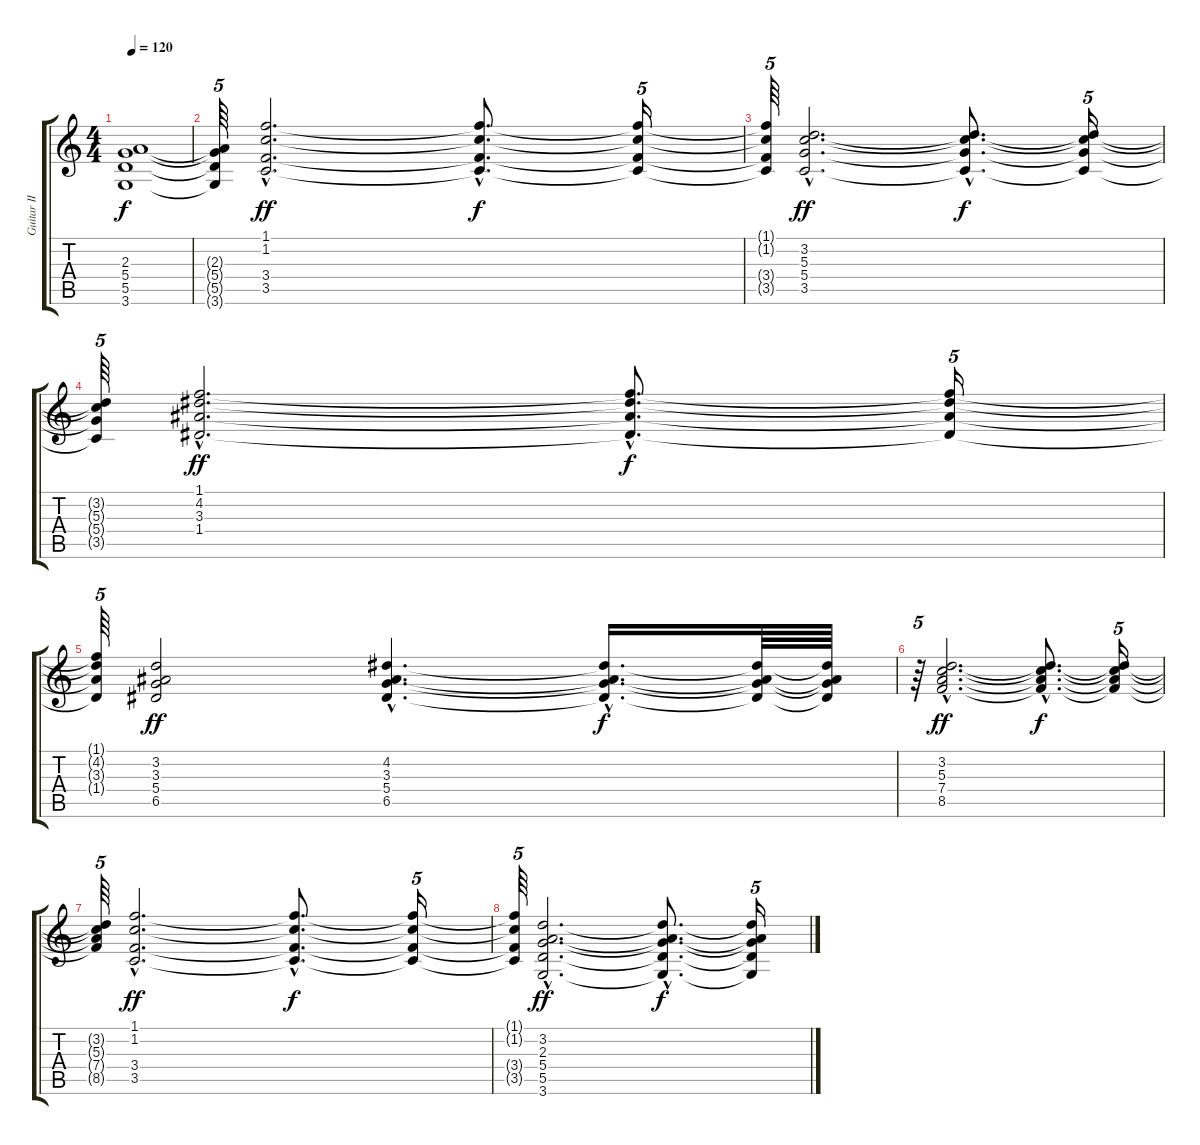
\track ("Guitar II" "Guitar II") {instrument electricguitarjazz}
\staff {score tabs}
\tuning (E4 B3 G3 D3 A2 E2) {hide}
\ts (4 4)
\tempo 120
\clef g2
\ks c
(2.3{t} 5.4{t} 5.5{t} 3.6{t}).1{dy f} |
(2.3{t} 5.4{t} 5.5{t} 3.6{t}).64{tu (5 4)} (1.1{hac} 1.2{hac} 3.4{hac} 3.5{hac}).2{d dy ff} (1.1{hac t} 1.2{hac t} 3.4{hac t} 3.5{hac t}).8{d dy f} (1.1{t} 1.2{t} 3.4{t} 3.5{t}).16{tu (5 4)} |
(1.1{t} 1.2{t} 3.4{t} 3.5{t}).64{tu (5 4)} (3.2{hac} 5.3{hac} 5.4{hac} 3.5{hac}).2{d dy ff} (3.2{hac t} 5.3{hac t} 5.4{hac t} 3.5{hac t}).8{d dy f} (3.2{t} 5.3{t} 5.4{t} 3.5{t}).16{tu (5 4)} |
(3.2{t} 5.3{t} 5.4{t} 3.5{t}).64{tu (5 4)} (1.1{hac} 4.2{hac} 3.3{hac} 1.4{hac}).2{d dy ff} (1.1{hac t} 4.2{hac t} 3.3{hac t} 1.4{hac t}).8{d dy f} (1.1{t} 4.2{t} 3.3{t} 1.4{t}).16{tu (5 4)} |
(1.1{t} 4.2{t} 3.3{t} 1.4{t}).64{tu (5 4)} (3.2 3.3 5.4 6.5).2{dy ff} (4.2{hac} 3.3{hac} 5.4{hac} 6.5{hac}).4{d} (4.2{hac t} 3.3{hac t} 5.4{hac t} 6.5{hac t}).16{d dy f} (4.2{t} 3.3{t} 5.4{t} 6.5{t}).64 (4.2{t} 3.3{t} 5.4{t} 6.5{t}).64 |
r.64{tu (5 4)} (3.2{hac} 5.3{hac} 7.4{hac} 8.5{hac}).2{d dy ff} (3.2{hac t} 5.3{hac t} 7.4{hac t} 8.5{hac t}).8{d dy f} (3.2{t} 5.3{t} 7.4{t} 8.5{t}).16{tu (5 4)} |
(3.2{t} 5.3{t} 7.4{t} 8.5{t}).64{tu (5 4)} (1.1{hac} 1.2{hac} 3.4{hac} 3.5{hac}).2{d dy ff} (1.1{hac t} 1.2{hac t} 3.4{hac t} 3.5{hac t}).8{d dy f} (1.1{t} 1.2{t} 3.4{t} 3.5{t}).16{tu (5 4)} |
(1.1{t} 1.2{t} 3.4{t} 3.5{t}).64{tu (5 4)} (3.2{hac} 2.3{hac} 5.4{hac} 5.5{hac} 3.6{hac}).2{d dy ff} (3.2{hac t} 2.3{hac t} 5.4{hac t} 5.5{hac t} 3.6{hac t}).8{d dy f} (3.2{t} 2.3{t} 5.4{t} 5.5{t} 3.6{t}).16{tu (5 4)}
